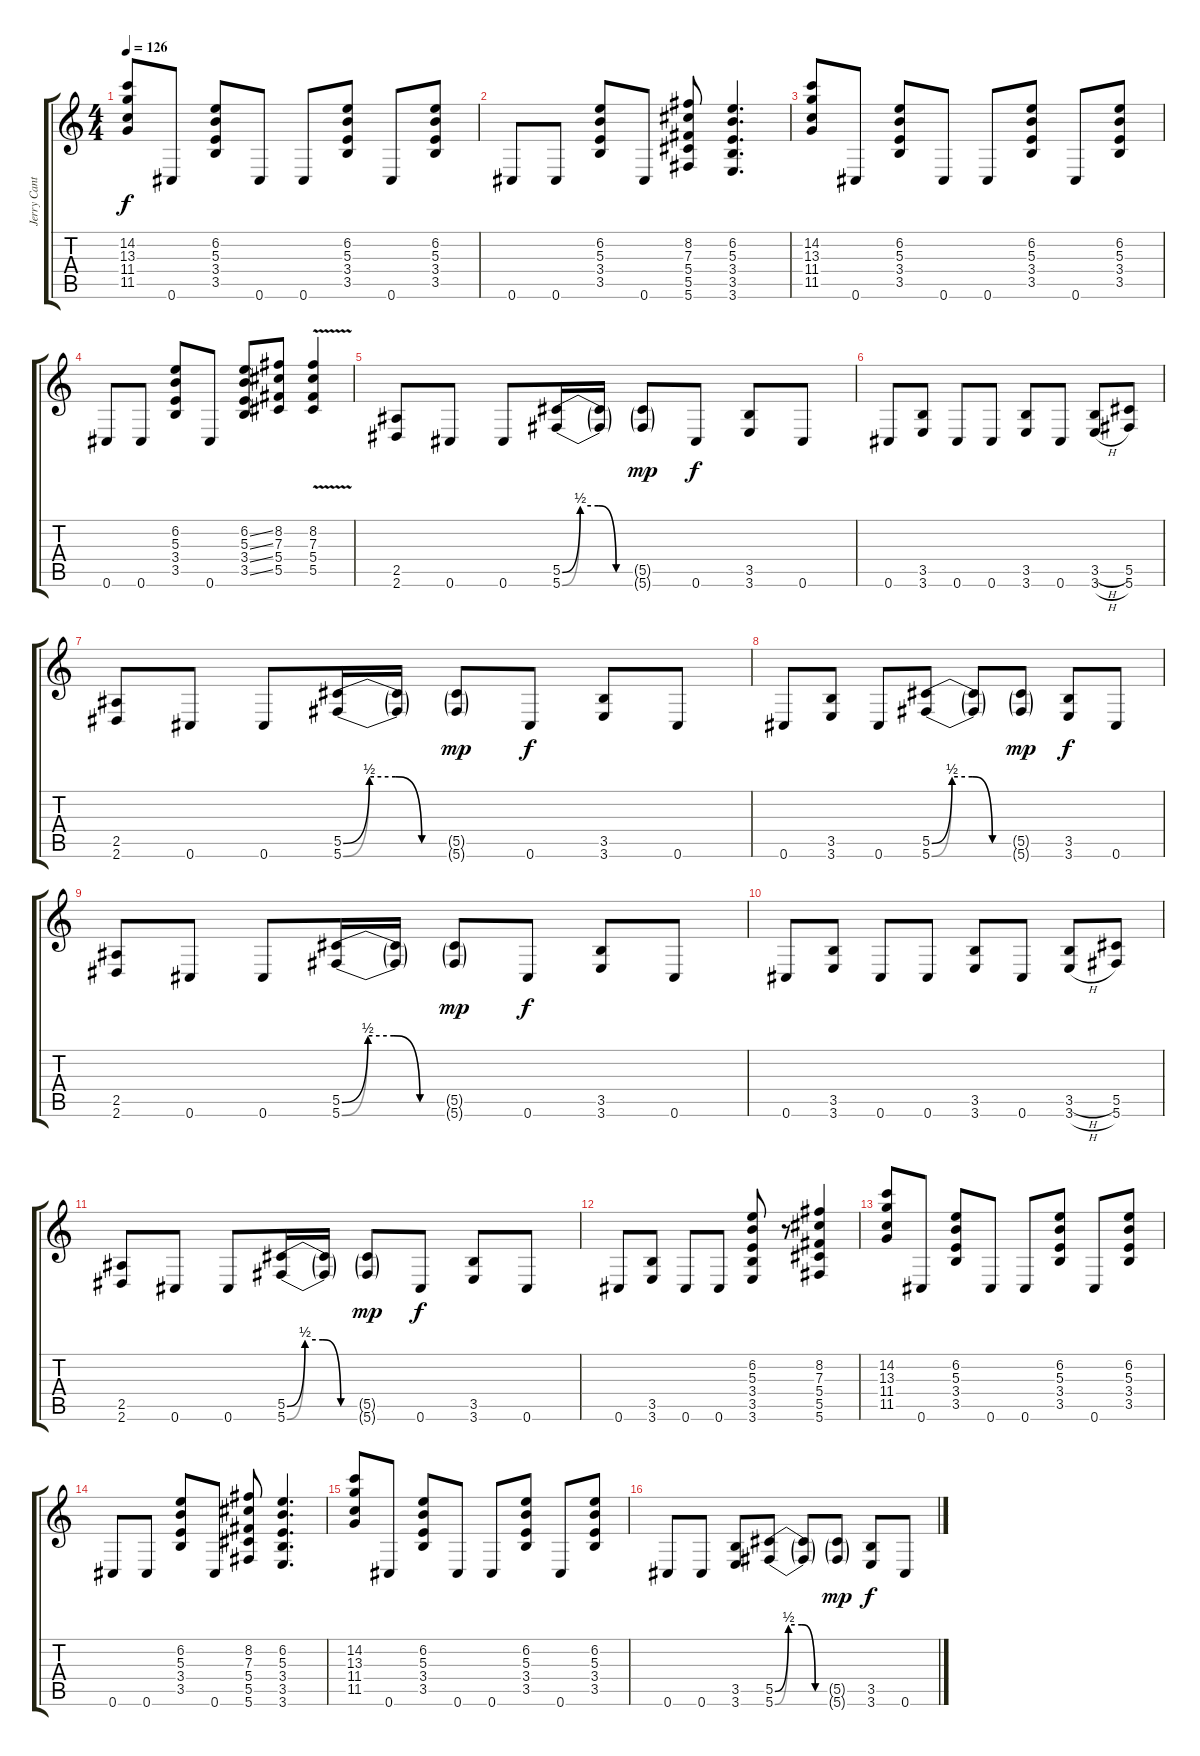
\track ("Jerry Cantrell - Guitar 2" "Jerry Cant") {instrument distortionguitar}
\staff {score tabs}
\tuning (Eb4 Bb3 Gb3 Db3 Ab2 Db2) {hide}
\ts (4 4)
\tempo 126
\clef g2
\ks c
(14.2 13.3 11.4 11.5).8{dy f} 0.6.8 (6.2 5.3 3.4 3.5).8 0.6.8 0.6.8 (6.2 5.3 3.4 3.5).8 0.6.8 (6.2 5.3 3.4 3.5).8 |
0.6.8 0.6.8 (6.2 5.3 3.4 3.5).8 0.6.8 (8.2 7.3 5.4 5.5 5.6).8 (6.2 5.3 3.4 3.5 3.6).4{d} |
(14.2 13.3 11.4 11.5).8 0.6.8 (6.2 5.3 3.4 3.5).8 0.6.8 0.6.8 (6.2 5.3 3.4 3.5).8 0.6.8 (6.2 5.3 3.4 3.5).8 |
0.6.8 0.6.8 (6.2 5.3 3.4 3.5).8 0.6.8 (6.2{ss} 5.3{ss} 3.4{ss} 3.5{ss}).8 (8.2 7.3 5.4 5.5).8 (8.2{v} 7.3{v} 5.4{v} 5.5{v}).4 |
(2.5 2.6).8 0.6.8 0.6.8 (5.5{be (custom 0 0 15 2 30 2 45 0 60 0)} 5.6{be (custom 0 0 15 2 30 2 45 0 60 0)}).16 (5.5{t} 5.6{t}).16 (5.5{g} 5.6{g}).8{dy mp} 0.6.8{dy f} (3.5 3.6).8 0.6.8 |
0.6.8 (3.5 3.6).8 0.6.8 0.6.8 (3.5 3.6).8 0.6.8 (3.5{h} 3.6{h}).8 (5.5 5.6).8 |
(2.5 2.6).8 0.6.8 0.6.8 (5.5{be (custom 0 0 15 2 30 2 45 0 60 0)} 5.6{be (custom 0 0 15 2 30 2 45 0 60 0)}).16 (5.5{t} 5.6{t}).16 (5.5{g} 5.6{g}).8{dy mp} 0.6.8{dy f} (3.5 3.6).8 0.6.8 |
0.6.8 (3.5 3.6).8 0.6.8 (5.5{be (custom 0 0 15 2 30 2 45 0 60 0)} 5.6{be (custom 0 0 15 2 30 2 45 0 60 0)}).8 (5.5{t} 5.6{t}).8 (5.5{g} 5.6{g}).8{dy mp} (3.5 3.6).8{dy f} 0.6.8 |
(2.5 2.6).8 0.6.8 0.6.8 (5.5{be (custom 0 0 15 2 30 2 45 0 60 0)} 5.6{be (custom 0 0 15 2 30 2 45 0 60 0)}).16 (5.5{t} 5.6{t}).16 (5.5{g} 5.6{g}).8{dy mp} 0.6.8{dy f} (3.5 3.6).8 0.6.8 |
0.6.8 (3.5 3.6).8 0.6.8 0.6.8 (3.5 3.6).8 0.6.8 (3.5{h} 3.6{h}).8 (5.5 5.6).8 |
(2.5 2.6).8 0.6.8 0.6.8 (5.5{be (custom 0 0 15 2 30 2 45 0 60 0)} 5.6{be (custom 0 0 15 2 30 2 45 0 60 0)}).16 (5.5{t} 5.6{t}).16 (5.5{g} 5.6{g}).8{dy mp} 0.6.8{dy f} (3.5 3.6).8 0.6.8 |
0.6.8 (3.5 3.6).8 0.6.8 0.6.8 (6.2 5.3 3.4 3.5 3.6).8 r.8 (8.2 7.3 5.4 5.5 5.6).4 |
(14.2 13.3 11.4 11.5).8 0.6.8 (6.2 5.3 3.4 3.5).8 0.6.8 0.6.8 (6.2 5.3 3.4 3.5).8 0.6.8 (6.2 5.3 3.4 3.5).8 |
0.6.8 0.6.8 (6.2 5.3 3.4 3.5).8 0.6.8 (8.2 7.3 5.4 5.5 5.6).8 (6.2 5.3 3.4 3.5 3.6).4{d} |
(14.2 13.3 11.4 11.5).8 0.6.8 (6.2 5.3 3.4 3.5).8 0.6.8 0.6.8 (6.2 5.3 3.4 3.5).8 0.6.8 (6.2 5.3 3.4 3.5).8 |
0.6.8 0.6.8 (3.5 3.6).8 (5.5{be (custom 0 0 15 2 30 2 45 0 60 0)} 5.6{be (custom 0 0 15 2 30 2 45 0 60 0)}).8 (5.5{t} 5.6{t}).8 (5.5{g} 5.6{g}).8{dy mp} (3.5 3.6).8{dy f} 0.6.8
